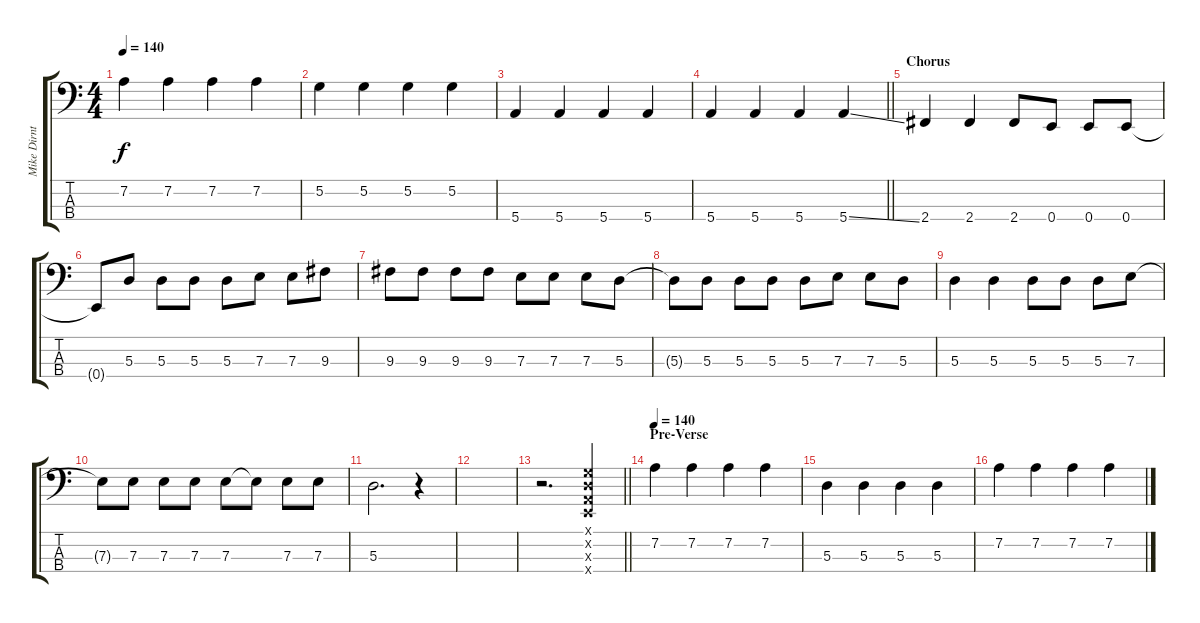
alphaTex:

\track ("Mike Dirnt (Bass)" "Mike Dirnt") {instrument electricbasspick}
\staff {score tabs}
\tuning (G2 D2 A1 E1) {hide}
\ts (4 4)
\tempo 140
\clef f4
\ks c
7.2.4{dy f} 7.2.4 7.2.4 7.2.4 |
5.2.4 5.2.4 5.2.4 5.2.4 |
5.4.4 5.4.4 5.4.4 5.4.4 |
\barLineRight lightlight
5.4.4 5.4.4 5.4.4 5.4{ss}.4 |
\section ("" "Chorus")
2.4.4 2.4.4 2.4.8 0.4.8 0.4.8 0.4.8 |
0.4{t}.8 5.3.8 5.3.8 5.3.8 5.3.8 7.3.8 7.3.8 9.3.8 |
9.3.8 9.3.8 9.3.8 9.3.8 7.3.8 7.3.8 7.3.8 5.3.8 |
5.3{t}.8 5.3.8 5.3.8 5.3.8 5.3.8 7.3.8 7.3.8 5.3.8 |
5.3.4 5.3.4 5.3.8 5.3.8 5.3.8 7.3.8 |
7.3{t}.8 7.3.8 7.3.8 7.3.8 7.3.8 7.3{t}.8 7.3.8 7.3.8 |
5.3.2{d} r.4 |
|
\barLineRight lightlight
r.2{d} (0.1{x} 0.2{x} 0.3{x} 0.4{x}).4 |
\section ("" "Pre-Verse")
\tempo 140
7.2.4 7.2.4 7.2.4 7.2.4 |
5.3.4 5.3.4 5.3.4 5.3.4 |
7.2.4 7.2.4 7.2.4 7.2.4
